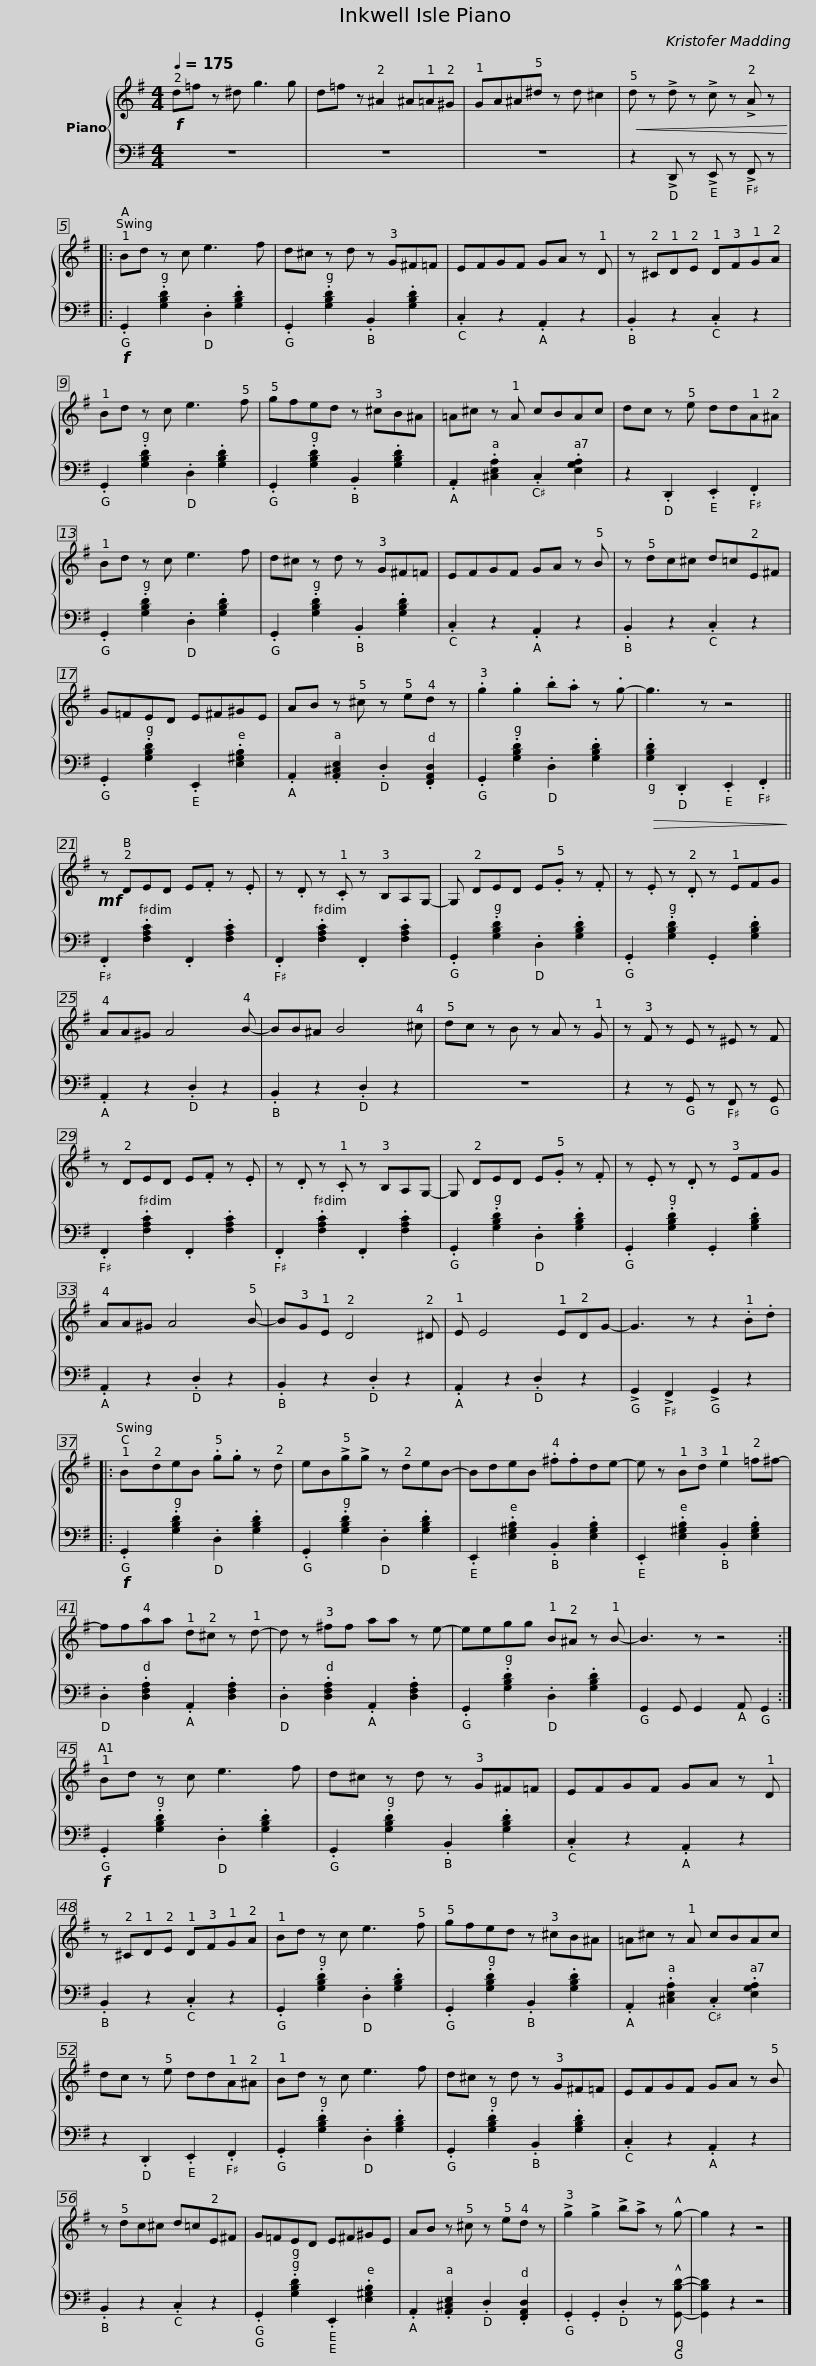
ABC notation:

X:1
%%score { 1 | 2 }
L:1/8
Q:1/4=175
M:4/4
I:linebreak $
K:G
V:1 treble
V:2 bass
V:1
!f! d=f z ^d g3 g | d=f z ^A2 ^A=A^G | GA^A^d z d ^c2 |!<(! d z !>!d z !>!c z !>!A z!<)! |:$ Bd z c e3 f | %5
 d^c z d z G^F=F | EFGF GA z D | z ^CDE DFGA | Bd z c e3 f |$ gfed z ^cB^A | %10
 =A^c z A cBAc | dc z e ddA^A | Bd z c e3 f | d^c z d z G^F=F |$ EFGF GA z B | %15
 z dc^c d=cE^F | G=FED E^F^GE | AB z ^c z ed z | .g2 .g2 .b.a z .g- |$ g3 z z4 || %20
!mf! z DED E.F z .E | z .D z .C z B,A,G,- | G, DED E.G z .F | z .E z .D z EFG |$ AA^G A4 B- | %25
 BB^A B4 ^c | dc z B z A z G | z F z E z ^E z F |$ z DED E.F z .E | z .D z .C z B,A,G,- | %30
 G, DED E.G z .F | z .E z .D z EFG |$ AA^G A4 B- | BGE D4 ^D | E E4 EDG- | %35
 G3 z z2 .B.d |:$ BdeB .g.g z d | eB!>!g!>!g z deB- | BdeB .^f.fde- | e z Bd e2 =f^f- | %40
 ffaa d^c z d- |$ d z ^ff aa z e- | eegg B^A z B- | B3 z z4 :|$ Bd z c e3 f | %45
 d^c z d z G^F=F | EFGF GA z D | z ^CDE DFGA | Bd z c e3 f |$ gfed z ^cB^A | %50
 =A^c z A cBAc | dc z e ddA^A | Bd z c e3 f | d^c z d z G^F=F |$ EFGF GA z B | %55
 z dc^c d=cE^F | G=FED E^F^GE | AB z ^c z ed z |$ !>!g2 !>!g2 !>!b!>!a z !^!g- | g2 z2 z4 |] %60
V:2
 z8 | z8 | z8 | z2 !>!D,, z !>!E,, z !>!F,, z |:$!f! .G,,2 .[G,B,D]2 .D,2 .[G,B,D]2 | %5
 .G,,2 .[G,B,D]2 .B,,2 .[G,B,D]2 | .C,2 z2 .A,,2 z2 | .B,,2 z2 .C,2 z2 | .G,,2 .[G,B,D]2 .D,2 .[G,B,D]2 |$ .G,,2 .[G,B,D]2 .B,,2 .[G,B,D]2 | %10
 .A,,2 .[^C,E,A,]2 .C,2 .[E,G,A,]2 | z2 .D,,2 .E,,2 .F,,2 | .G,,2 .[G,B,D]2 .D,2 .[G,B,D]2 | .G,,2 .[G,B,D]2 .B,,2 .[G,B,D]2 |$ .C,2 z2 .A,,2 z2 | %15
 .B,,2 z2 .C,2 z2 | .G,,2 .[G,B,D]2 .E,,2 .[E,^G,B,]2 | .A,,2 .[A,,^C,E,]2 .D,2 .[F,,A,,D,]2 | .G,,2 .[G,B,D]2 .D,2 .[G,B,D]2 |$!>(! .[G,B,D]2 .D,,2 .E,,2 .F,,2!>)! || %20
 .F,,2 .[F,A,C]2 .F,,2 .[F,A,C]2 | .F,,2 .[F,A,C]2 .F,,2 .[F,A,C]2 | .G,,2 .[G,B,D]2 .D,2 .[G,B,D]2 | .G,,2 .[G,B,D]2 .G,,2 .[G,B,D]2 |$ .A,,2 z2 .D,2 z2 | %25
 .B,,2 z2 .D,2 z2 | z8 | z2 z G,, z F,, z G,, |$ .F,,2 .[F,A,C]2 .F,,2 .[F,A,C]2 | .F,,2 .[F,A,C]2 .F,,2 .[F,A,C]2 | %30
 .G,,2 .[G,B,D]2 .D,2 .[G,B,D]2 | .G,,2 .[G,B,D]2 .G,,2 .[G,B,D]2 |$ .A,,2 z2 .D,2 z2 | .B,,2 z2 .D,2 z2 | .A,,2 z2 .D,2 z2 | %35
 !>!G,,2 !>!F,,2 !>!G,,2 z2 |:$!f! .G,,2 .[G,B,D]2 .D,2 .[G,B,D]2 | .G,,2 .[G,B,D]2 .D,2 .[G,B,D]2 | .E,,2 .[E,^G,B,]2 .B,,2 .[E,G,B,]2 | .E,,2 .[E,^G,B,]2 .B,,2 .[E,G,B,]2 | %40
 .D,2 .[D,F,A,]2 .A,,2 .[D,F,A,]2 |$ .D,2 .[D,F,A,]2 .A,,2 .[D,F,A,]2 | .G,,2 .[G,B,D]2 .D,2 .[G,B,D]2 | G,,2 G,, G,,2 A,, G,,2 :|$!f! .G,,2 .[G,B,D]2 .D,2 .[G,B,D]2 | %45
 .G,,2 .[G,B,D]2 .B,,2 .[G,B,D]2 | .C,2 z2 .A,,2 z2 | .B,,2 z2 .C,2 z2 | .G,,2 .[G,B,D]2 .D,2 .[G,B,D]2 |$ .G,,2 .[G,B,D]2 .B,,2 .[G,B,D]2 | %50
 .A,,2 .[^C,E,A,]2 .C,2 .[E,G,A,]2 | z2 .D,,2 .E,,2 .F,,2 | .G,,2 .[G,B,D]2 .D,2 .[G,B,D]2 | .G,,2 .[G,B,D]2 .B,,2 .[G,B,D]2 |$ .C,2 z2 .A,,2 z2 | %55
 .B,,2 z2 .C,2 z2 | .G,,2 .[G,B,D]2 .E,,2 .[E,^G,B,]2 | .A,,2 .[A,,^C,E,]2 .D,2 .[F,,A,,D,]2 |$ .G,,2 .G,,2 .D,2 z !^![G,,B,D]- | [G,,B,D]2 z2 z4 |] %60
